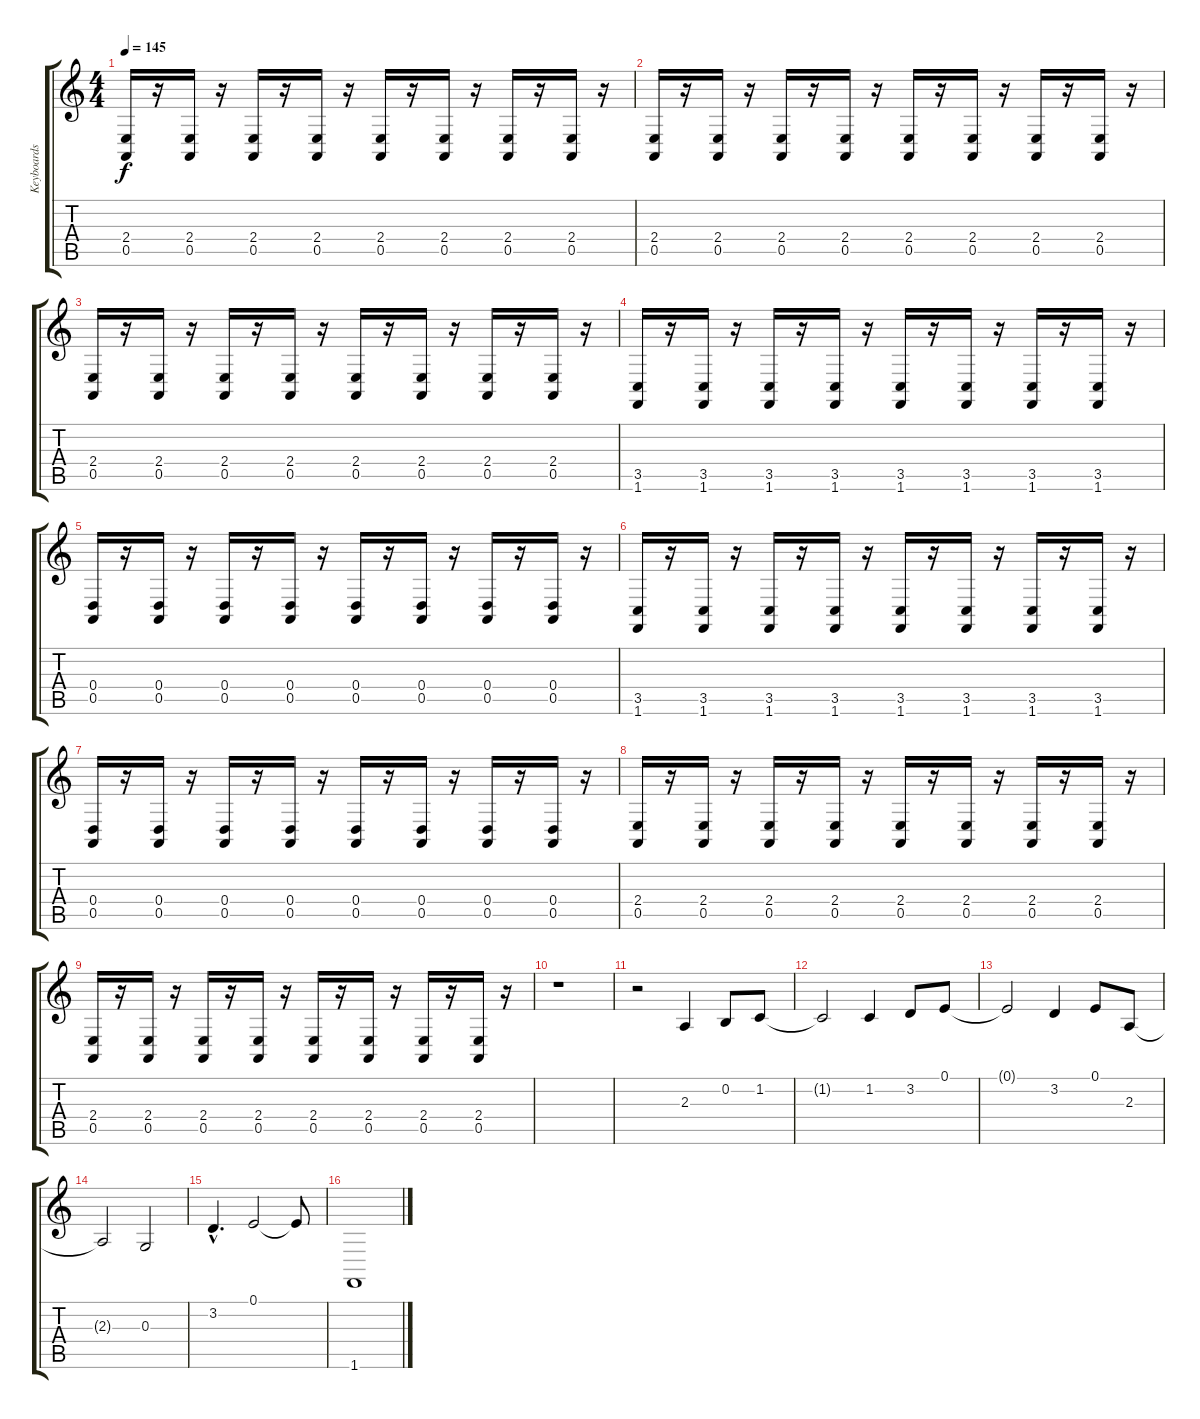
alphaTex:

\track ("Keyboards" "Keyboards") {instrument lead8bassandlead}
\staff {score tabs}
\tuning (E4 B3 G3 D3 A2 E2) {hide}
\ts (4 4)
\tempo 145
\clef g2
\ks c
(2.4 0.5).16{dy f} r.16 (2.4 0.5).16 r.16 (2.4 0.5).16 r.16 (2.4 0.5).16 r.16 (2.4 0.5).16 r.16 (2.4 0.5).16 r.16 (2.4 0.5).16 r.16 (2.4 0.5).16 r.16 |
(2.4 0.5).16 r.16 (2.4 0.5).16 r.16 (2.4 0.5).16 r.16 (2.4 0.5).16 r.16 (2.4 0.5).16 r.16 (2.4 0.5).16 r.16 (2.4 0.5).16 r.16 (2.4 0.5).16 r.16 |
(2.4 0.5).16 r.16 (2.4 0.5).16 r.16 (2.4 0.5).16 r.16 (2.4 0.5).16 r.16 (2.4 0.5).16 r.16 (2.4 0.5).16 r.16 (2.4 0.5).16 r.16 (2.4 0.5).16 r.16 |
(3.5 1.6).16 r.16 (3.5 1.6).16 r.16 (3.5 1.6).16 r.16 (3.5 1.6).16 r.16 (3.5 1.6).16 r.16 (3.5 1.6).16 r.16 (3.5 1.6).16 r.16 (3.5 1.6).16 r.16 |
(0.4 0.5).16 r.16 (0.4 0.5).16 r.16 (0.4 0.5).16 r.16 (0.4 0.5).16 r.16 (0.4 0.5).16 r.16 (0.4 0.5).16 r.16 (0.4 0.5).16 r.16 (0.4 0.5).16 r.16 |
(3.5 1.6).16 r.16 (3.5 1.6).16 r.16 (3.5 1.6).16 r.16 (3.5 1.6).16 r.16 (3.5 1.6).16 r.16 (3.5 1.6).16 r.16 (3.5 1.6).16 r.16 (3.5 1.6).16 r.16 |
(0.4 0.5).16 r.16 (0.4 0.5).16 r.16 (0.4 0.5).16 r.16 (0.4 0.5).16 r.16 (0.4 0.5).16 r.16 (0.4 0.5).16 r.16 (0.4 0.5).16 r.16 (0.4 0.5).16 r.16 |
(2.4 0.5).16 r.16 (2.4 0.5).16 r.16 (2.4 0.5).16 r.16 (2.4 0.5).16 r.16 (2.4 0.5).16 r.16 (2.4 0.5).16 r.16 (2.4 0.5).16 r.16 (2.4 0.5).16 r.16 |
(2.4 0.5).16 r.16 (2.4 0.5).16 r.16 (2.4 0.5).16 r.16 (2.4 0.5).16 r.16 (2.4 0.5).16 r.16 (2.4 0.5).16 r.16 (2.4 0.5).16 r.16 (2.4 0.5).16 r.16 |
r.1 |
r.2 2.3.4{volume 14 balance 5} 0.2.8 1.2.8 |
1.2{t}.2 1.2.4 3.2.8 0.1.8 |
0.1{t}.2{volume 14 balance 5} 3.2.4{volume 15 balance 3} 0.1.8 2.3.8 |
2.3{t}.2{volume 15 balance 3} 0.3.2{volume 10 balance 9} |
3.2{hac}.4{d} 0.1.2 0.1{t}.8 |
1.6.1
